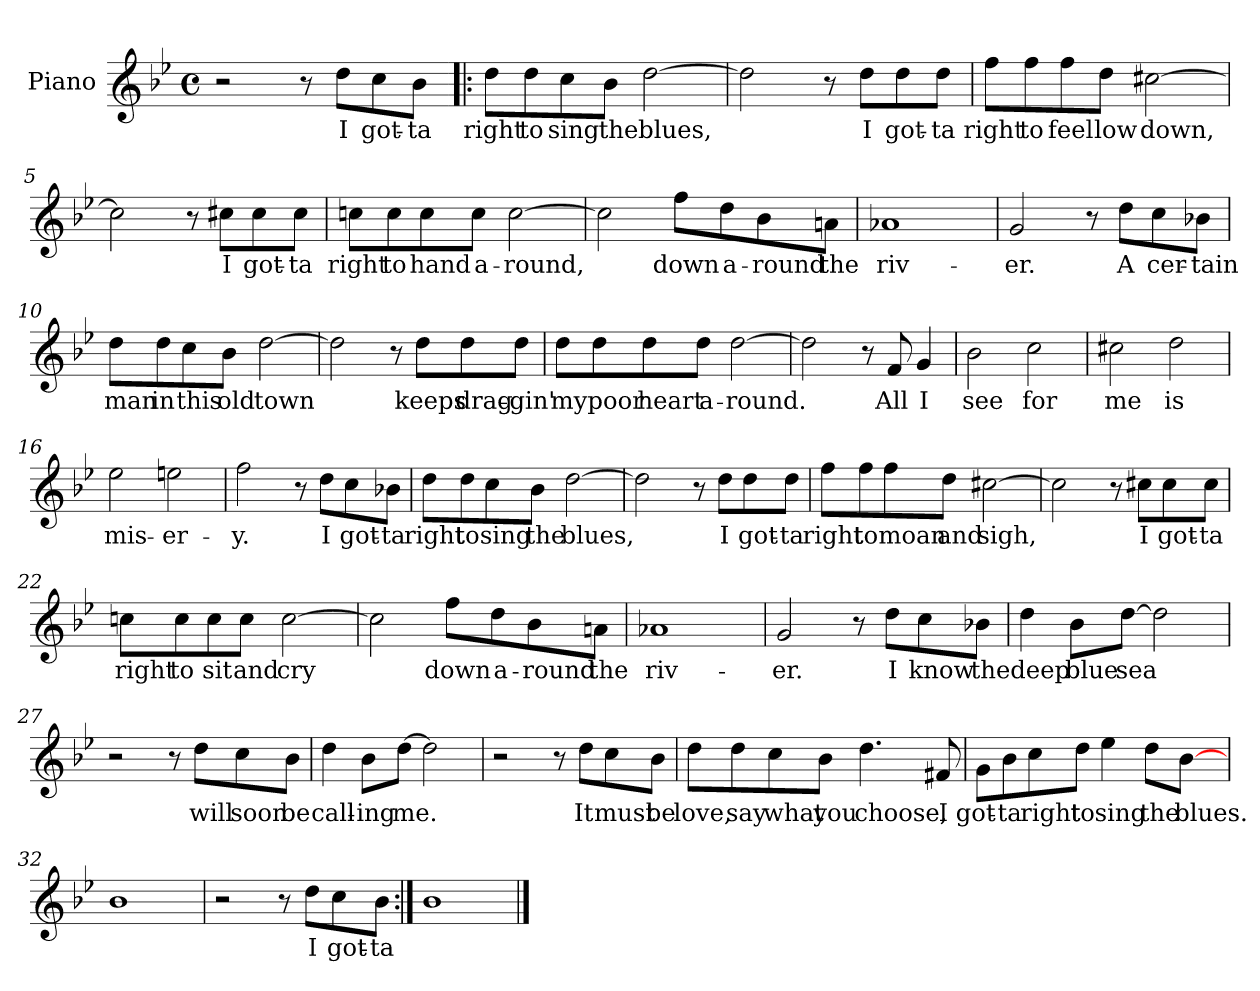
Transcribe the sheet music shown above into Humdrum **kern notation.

**kern	**text
*part1	*part1
*staff1	*staff1
*I"Piano	*
*I'Pno.	*
*clefG2	*
*k[b-e-]	*
*B-:	*
*M4/4	*
*met(c)	*
=1	=1
2r	.
8r	.
8dd\L	I
8cc\	got-
8b-\J	-ta
=2!|:	=2!|:
8dd\L	right
8dd\	to
8cc\	sing
8b-\J	the
[2dd\	blues,
=3	=3
2dd\]	.
8r	.
8dd\L	I
8dd\	got-
8dd\J	-ta
=4	=4
8ff\L	right
8ff\	to
8ff\	feel
8dd\J	low
[2cc#X\	down,
!!LO:LB:g=z
=5	=5
2cc#\]	.
8r	.
8cc#\L	I
8cc#\	got-
8cc#\J	-ta
=6	=6
8ccn\L	right
8cc\	to
8cc\	hand
8cc\J	a-
[2cc\	-round,
=7	=7
2cc\]	.
8ff\L	down
8dd\	a-
8b-\	-round
8an\J	the
=8	=8
1a-X	riv-
!!LO:LB:g=z
=9	=9
2g/	-er.
8r	.
8dd\L	A
8cc\	cer-
8b-X\J	-tain
=10	=10
8dd\L	man
8dd\	in
8cc\	this
8b-\J	old
[2dd\	town
=11	=11
2dd\]	.
8r	.
8dd\L	keeps
8dd\	drag-
8dd\J	-gin'
=12	=12
8dd\L	my
8dd\	poor
8dd\	heart
8dd\J	a-
[2dd\	-round.
!!LO:LB:g=z
=13	=13
2dd\]	.
8r	.
8f/	All
4g/	I
=14	=14
2b-\	see
2cc\	for
=15	=15
2cc#X\	me
2dd\	is
=16	=16
2ee-\	mis-
2een\	-er-
=17	=17
2ff\	-y.
8r	.
8dd\L	I
8cc\	got-
8b-X\J	-ta
!!LO:LB:g=z
=18	=18
8dd\L	right
8dd\	to
8cc\	sing
8b-\J	the
[2dd\	blues,
=19	=19
2dd\]	.
8r	.
8dd\L	I
8dd\	got-
8dd\J	-ta
=20	=20
8ff\L	right
8ff\	to
8ff\	moan
8dd\J	and
[2cc#X\	sigh,
=21	=21
2cc#\]	.
8r	.
8cc#X\L	I
8cc#\	got-
8cc#\J	-ta
!!LO:LB:g=z
=22	=22
8ccn\L	right
8cc\	to
8cc\	sit
8cc\J	and
[2cc\	cry
=23	=23
2cc\]	.
8ff\L	down
8dd\	a-
8b-\	-round
8an\J	the
=24	=24
1a-X	riv-
=25	=25
2g/	-er.
8r	.
8dd\L	I
8cc\	know
8b-X\J	the
=26	=26
4dd\	deep
8b-\L	blue
[8dd\J	sea
2dd\]	.
!!LO:LB:g=z
=27	=27
2r	.
8r	.
8dd\L	will
8cc\	soon
8b-\J	be
=28	=28
4dd\	call-
8b-\L	-ing
[8dd\J	me.
2dd\]	.
=29	=29
2r	.
8r	.
8dd\L	It
8cc\	must
8b-\J	be
=30	=30
8dd\L	love,
8dd\	say
8cc\	what
8b-\J	you
4.dd\	choose,
8f#X/	I
!!LO:LB:g=z
=31	=31
8g\L	got-
8b-\	-ta
8cc\	right
8dd\J	to
4ee-\	sing
8dd\L	the
[8b-\J	blues.
=32	=32
1b-	.
=33	=33
2r	.
8r	.
8dd\L	I
8cc\	got-
8b-\J	-ta
=34:|!	=34:|!
1b-	.
==	==
*-	*-
